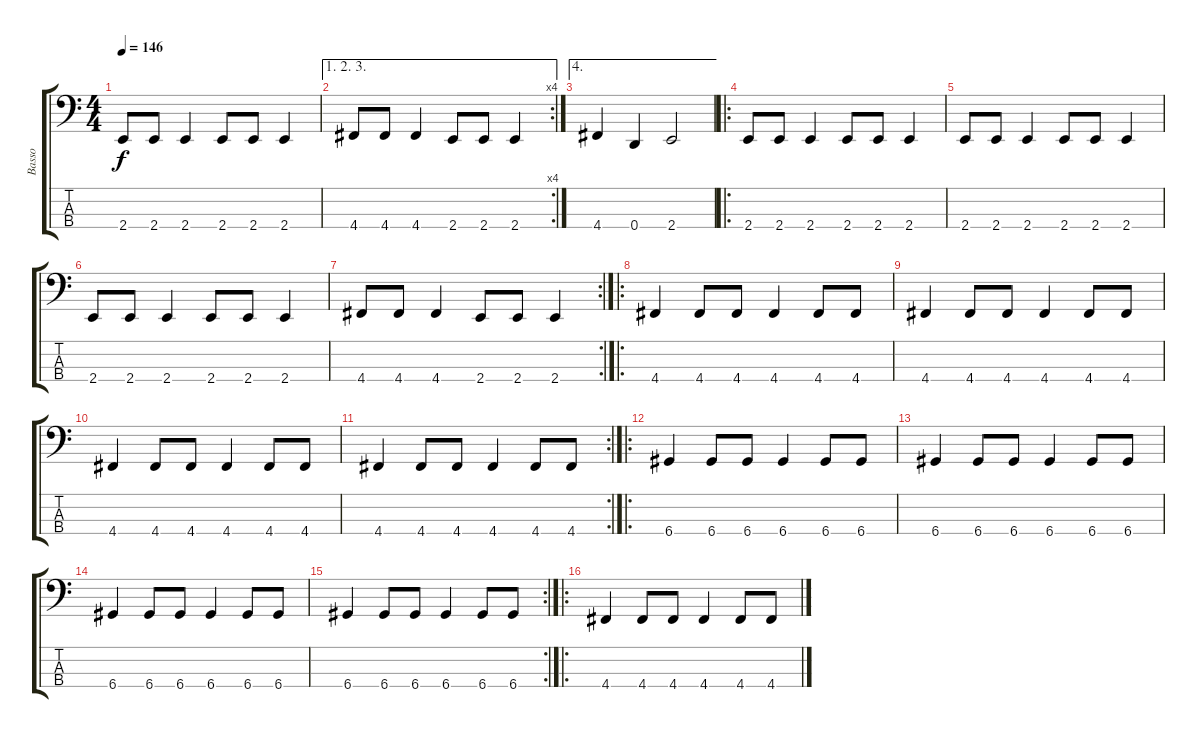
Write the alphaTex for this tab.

\track ("Basso" "Basso") {instrument electricbassfinger}
\staff {score tabs}
\tuning (F2 C2 G1 D1) {hide}
\ts (4 4)
\tempo 146
\clef f4
\ks c
2.4.8{dy f} 2.4.8 2.4.4 2.4.8 2.4.8 2.4.4 |
\ae (1 2 3)
\rc 4
4.4.8 4.4.8 4.4.4 2.4.8 2.4.8 2.4.4 |
\ae 4
4.4.4 0.4.4 2.4.2 |
\ro
\section ("" "")
2.4.8 2.4.8 2.4.4 2.4.8 2.4.8 2.4.4 |
2.4.8 2.4.8 2.4.4 2.4.8 2.4.8 2.4.4 |
2.4.8 2.4.8 2.4.4 2.4.8 2.4.8 2.4.4 |
\rc 2
4.4.8 4.4.8 4.4.4 2.4.8 2.4.8 2.4.4 |
\ro
\section ("" "")
4.4.4 4.4.8 4.4.8 4.4.4 4.4.8 4.4.8 |
4.4.4 4.4.8 4.4.8 4.4.4 4.4.8 4.4.8 |
4.4.4 4.4.8 4.4.8 4.4.4 4.4.8 4.4.8 |
\rc 2
4.4.4 4.4.8 4.4.8 4.4.4 4.4.8 4.4.8 |
\ro
\section ("" "")
6.4.4 6.4.8 6.4.8 6.4.4 6.4.8 6.4.8 |
6.4.4 6.4.8 6.4.8 6.4.4 6.4.8 6.4.8 |
6.4.4 6.4.8 6.4.8 6.4.4 6.4.8 6.4.8 |
\rc 2
6.4.4 6.4.8 6.4.8 6.4.4 6.4.8 6.4.8 |
\ro
\section ("" "")
4.4.4 4.4.8 4.4.8 4.4.4 4.4.8 4.4.8
